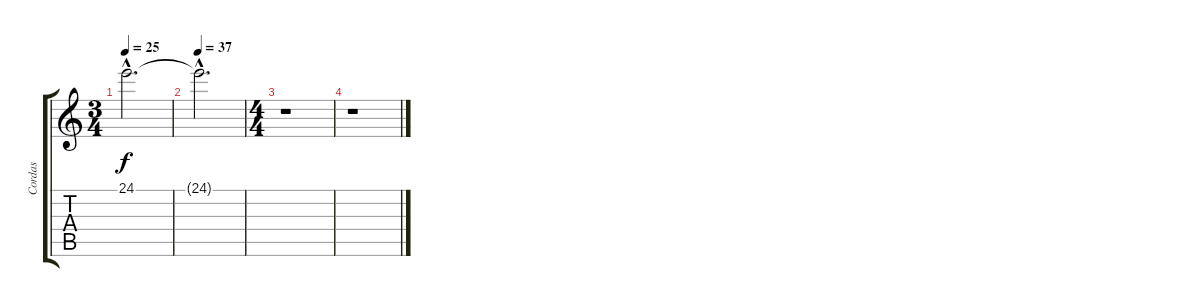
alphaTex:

\track ("Cordas" "Cordas") {instrument stringensemble1}
\staff {score tabs}
\tuning (E4 B3 G3 D3 A2 E2) {hide}
\ts (3 4)
\tempo 25
\clef g2
\ks c
24.1{hac t}.2{d dy f} |
\tempo 37
24.1{hac t}.2{d} |
\ts (4 4)
r.1 |
r.1
